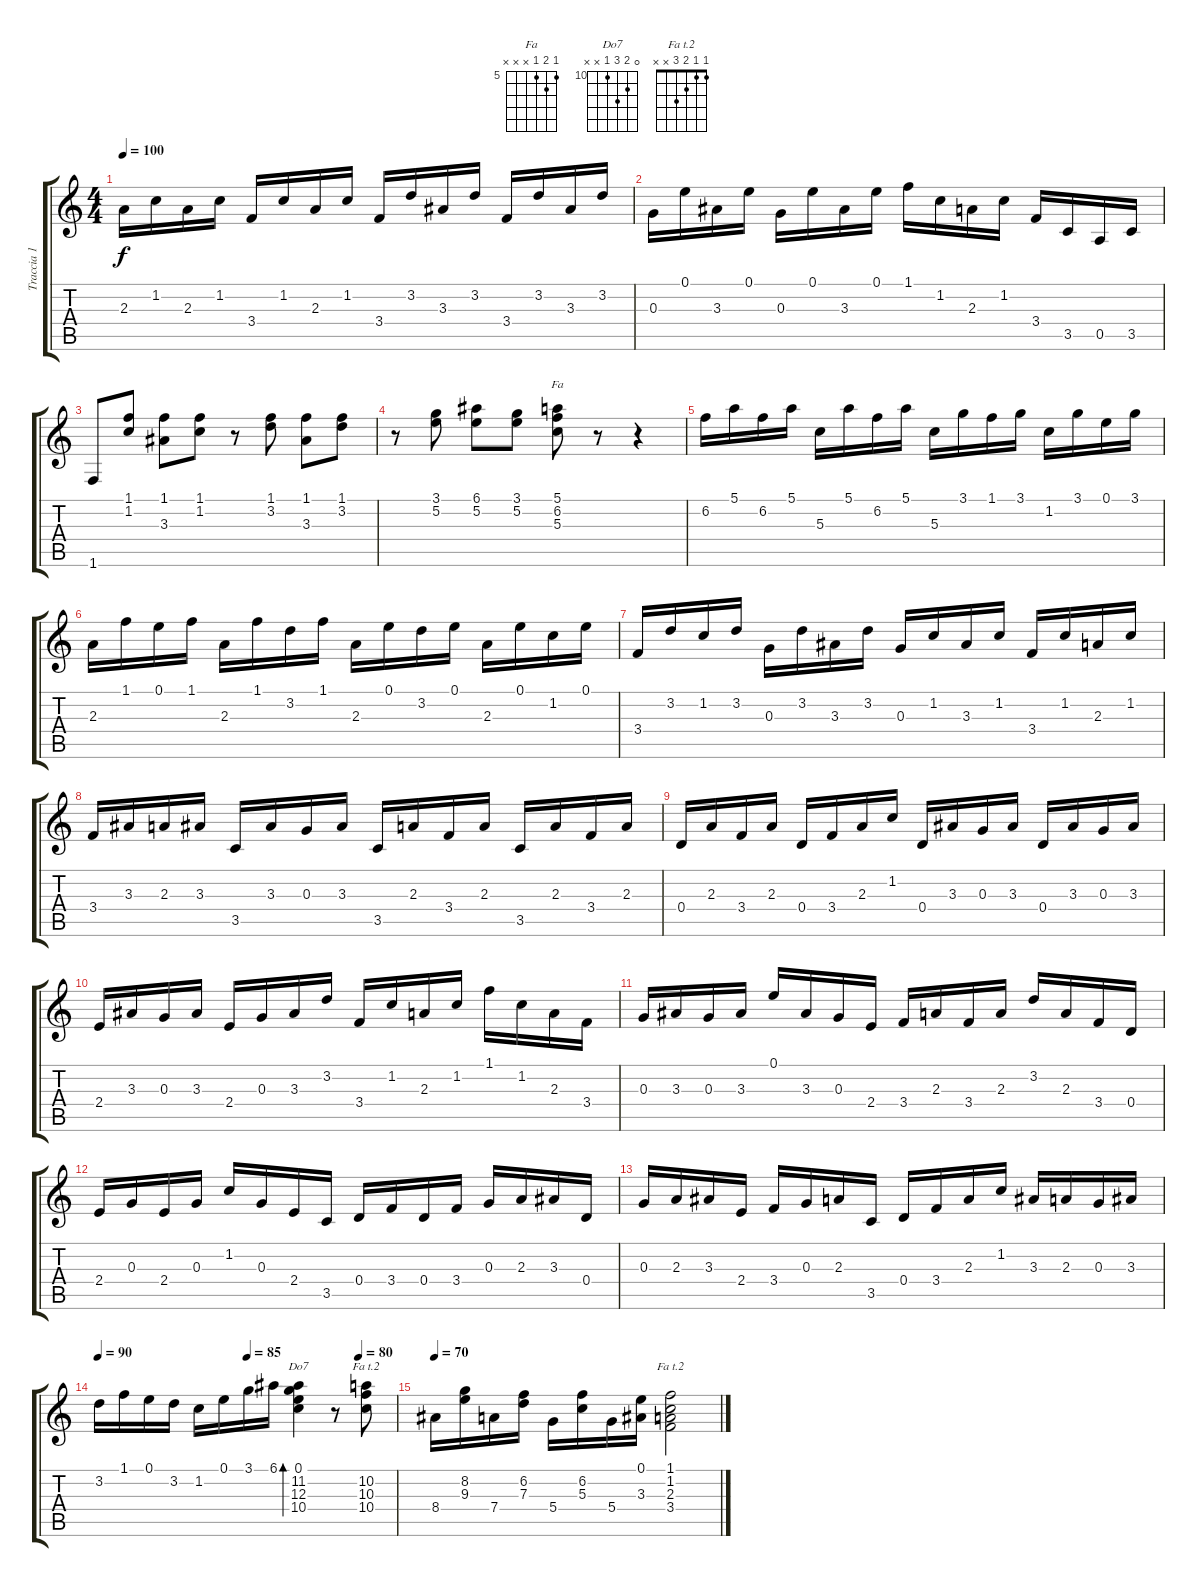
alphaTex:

\track ("Traccia 1" "Traccia 1") {instrument acousticguitarnylon}
\staff {score tabs}
\tuning (E4 B3 G3 D3 A2 E2) {hide}
\chord ("Fa" 5 6 5 x x x) {firstfret 5}
\chord ("Do7" 0 11 12 10 x x) {firstfret 10}
\chord ("Fa t.2" x 10 10 10 x x) {firstfret 10}
\chord ("Fa t.2" 1 1 2 3 x x)
\ts (4 4)
\tempo 100
\clef g2
\ks c
2.3.16{dy f instrument acousticguitarnylon} 1.2.16 2.3.16 1.2.16 3.4.16 1.2.16 2.3.16 1.2.16 3.4.16 3.2.16 3.3.16 3.2.16 3.4.16 3.2.16 3.3.16 3.2.16 |
0.3.16 0.1.16 3.3.16 0.1.16 0.3.16 0.1.16 3.3.16 0.1.16 1.1.16 1.2.16 2.3.16 1.2.16 3.4.16 3.5.16 0.5.16 3.5.16 |
1.6.8 (1.1 1.2).8 (1.1 3.3).8 (1.1 1.2).8 r.8 (1.1 3.2).8 (1.1 3.3).8 (1.1 3.2).8 |
r.8 (3.1 5.2).8 (6.1 5.2).8 (3.1 5.2).8 (5.1 6.2 5.3).8{ch "Fa"} r.8 r.4 |
6.2.16 5.1.16 6.2.16 5.1.16 5.3.16 5.1.16 6.2.16 5.1.16 5.3.16 3.1.16 1.1.16 3.1.16 1.2.16 3.1.16 0.1.16 3.1.16 |
2.3.16 1.1.16 0.1.16 1.1.16 2.3.16 1.1.16 3.2.16 1.1.16 2.3.16 0.1.16 3.2.16 0.1.16 2.3.16 0.1.16 1.2.16 0.1.16 |
3.4.16 3.2.16 1.2.16 3.2.16 0.3.16 3.2.16 3.3.16 3.2.16 0.3.16 1.2.16 3.3.16 1.2.16 3.4.16 1.2.16 2.3.16 1.2.16 |
3.4.16 3.3.16 2.3.16 3.3.16 3.5.16 3.3.16 0.3.16 3.3.16 3.5.16 2.3.16 3.4.16 2.3.16 3.5.16 2.3.16 3.4.16 2.3.16 |
0.4.16 2.3.16 3.4.16 2.3.16 0.4.16 3.4.16 2.3.16 1.2.16 0.4.16 3.3.16 0.3.16 3.3.16 0.4.16 3.3.16 0.3.16 3.3.16 |
2.4.16 3.3.16 0.3.16 3.3.16 2.4.16 0.3.16 3.3.16 3.2.16 3.4.16 1.2.16 2.3.16 1.2.16 1.1.16 1.2.16 2.3.16 3.4.16 |
0.3.16 3.3.16 0.3.16 3.3.16 0.1.16 3.3.16 0.3.16 2.4.16 3.4.16 2.3.16 3.4.16 2.3.16 3.2.16 2.3.16 3.4.16 0.4.16 |
2.4.16 0.3.16 2.4.16 0.3.16 1.2.16 0.3.16 2.4.16 3.5.16 0.4.16 3.4.16 0.4.16 3.4.16 0.3.16 2.3.16 3.3.16 0.4.16 |
0.3.16 2.3.16 3.3.16 2.4.16 3.4.16 0.3.16 2.3.16 3.5.16 0.4.16 3.4.16 2.3.16 1.2.16 3.3.16 2.3.16 0.3.16 3.3.16 |
\tempo 90
\tempo (85 0.5)
\tempo (80 0.875)
3.2.16 1.1.16 0.1.16 3.2.16 1.2.16 0.1.16 3.1.16 6.1.16 (0.1 11.2 12.3 10.4).4{bd 480 ch "Do7"} r.8 (10.2 10.3 10.4).8{ch "Fa t.2"} |
\tempo 70
8.4.16 (8.2 9.3).16 7.4.16 (6.2 7.3).16 5.4.16 (6.2 5.3).16 5.4.16 (0.1 3.3).16 (1.1 1.2 2.3 3.4).2{ch "Fa t.2"}
